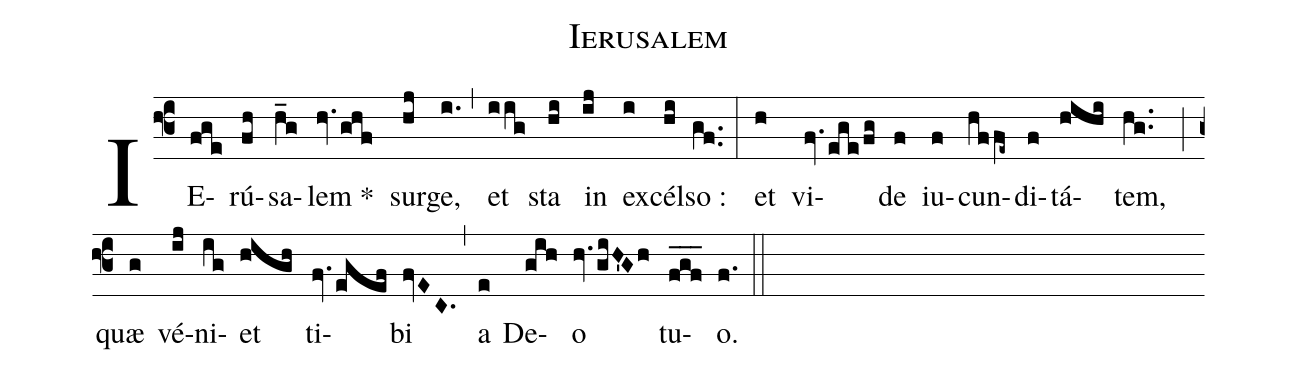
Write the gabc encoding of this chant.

name:Ierusalem;
%%
(f3) IE(fge)rú(fh)sa(h_g)lem *(hv.ghf) sur(hj)ge,(i.) (,)
et(iig) sta(hi) in(ij) ex(i)cél(hi)so :(gf..) (:)
et(h) vi(fv.ege/fg)de(f) iu(f)cun(hffe~)di(f)tá(hihi)tem,(hg..) (;)
quæ(g) vé(ij)ni(ig)et(high) ti(fv.egef)bi(fvEC.) (,)
a(e) De(gih)o(hv.giH'Gh) tu(fgf___)o.(f.) (::)
